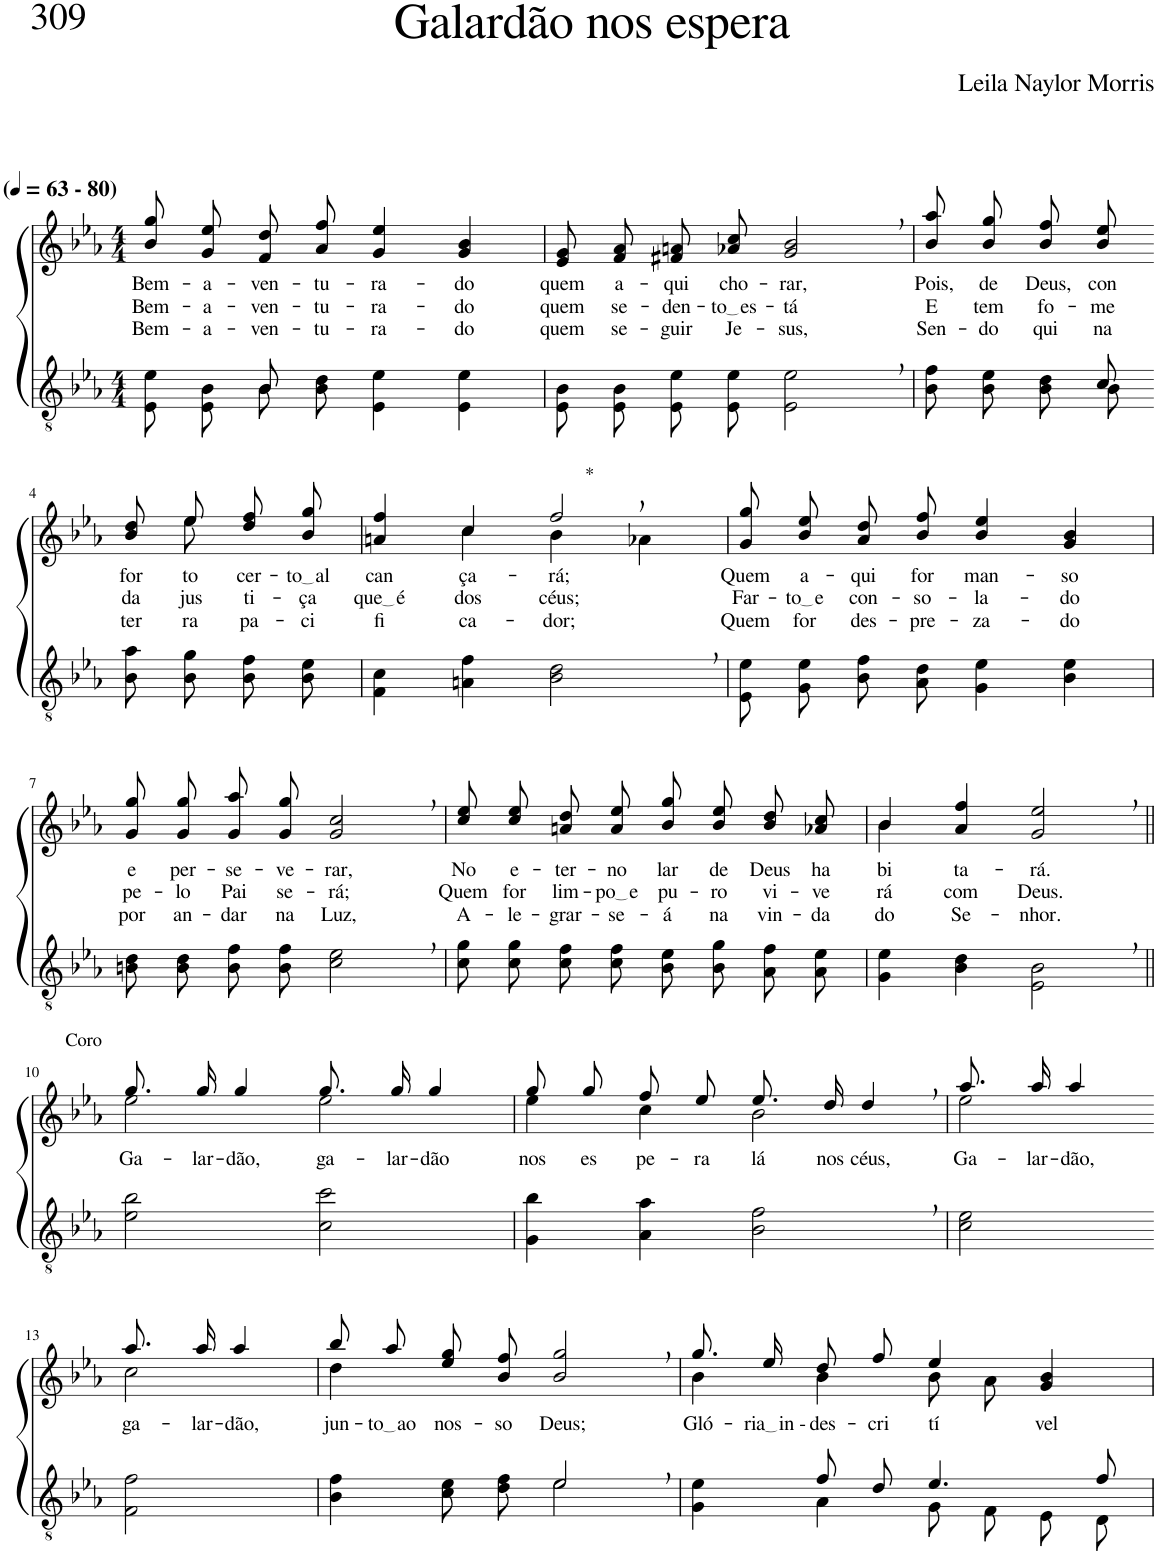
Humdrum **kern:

**kern	**kern	**text	**text	**text
*part2	*part1	*part1	*part1	*part1
*staff2	*staff1	*staff1	*staff1	*staff1
*I"Parte III e IV	*I"Parte I e II	*	*	*
*clefGv2	*clefG2	*	*	*
*Trd4c7	*Trd4c7	*	*	*
*k[b-e-a-]	*k[b-e-a-]	*	*	*
*M4/4	*M4/4	*	*	*
*MM63	*MM63	*	*	*
=1	=1	=1	=1	=1
*^	*	*	*	*
!	!	!LO:TX:a:B:t=(	!	!	!
!	!	!LO:TX:a:B:t=- 80)	!	!	!
!	!	!	!LO:LY:b	!LO:LY:b	!LO:LY:b
4ryy	8E-/ 8e-/L	8b-\ 8gg\L	Bem-	Bem-	Bem-
!	!	!	!LO:LY:b	!LO:LY:b	!LO:LY:b
.	8E-/ 8B-/J	8g\ 8ee-\J	-a-	-a-	-a-
!	!	!	!LO:LY:b	!LO:LY:b	!LO:LY:b
8B-/	8B-\L	8f\ 8dd\L	-ven-	-ven-	-ven-
!	!	!	!LO:LY:b	!LO:LY:b	!LO:LY:b
2ryy	8B-\ 8d\J	8a-\ 8ff\J	-tu-	-tu-	-tu-
!	!	!	!LO:LY:b	!LO:LY:b	!LO:LY:b
.	4E-\ 4e-\	4g/ 4ee-/	-ra-	-ra-	-ra-
!	!	!	!LO:LY:b	!LO:LY:b	!LO:LY:b
.	4E-\ 4e-\	4g/ 4b-/	-do	-do	-do
8ryy	.	.	.	.	.
*v	*v	*	*	*	*
=2	=2	=2	=2	=2
!	!	!LO:LY:b	!LO:LY:b	!LO:LY:b
8E-/ 8B-/L	8e-/ 8g/L	quem	quem	quem
!	!	!LO:LY:b	!LO:LY:b	!LO:LY:b
8E-/ 8B-/J	8f/ 8a-/J	a-	se-	se-
!	!	!LO:LY:b	!LO:LY:b	!LO:LY:b
8E-/ 8e-/L	8f#X/ 8an/L	-qui	-den-	-guir
!	!	!LO:LY:b	!LO:LY:b	!LO:LY:b
8E-/ 8e-/J	8a-X/ 8cc/J	cho-	to es	Je-
!	!	!LO:LY:b	!LO:LY:b	!LO:LY:b
2E-\, 2e-\,	2g/, 2b-/,	-rar,	-tá	-sus,
=3	=3	=3	=3	=3
*^	*	*	*	*
!	!	!	!LO:LY:b	!LO:LY:b	!LO:LY:b
8B-\ 8f\L	4.ryy	8b-\ 8aa-\L	Pois,	E	Sen-
!	!	!	!LO:LY:b	!LO:LY:b	!LO:LY:b
8B-\ 8e-\J	.	8b-\ 8gg\J	de	tem	-do
!	!	!	!LO:LY:b	!LO:LY:b	!LO:LY:b
8B-\ 8d\L	.	8b-\ 8ff\L	Deus,	fo-	qui
!	!	!	!LO:LY:b	!LO:LY:b	!LO:LY:b
8B-\J	8c/	8b-\ 8ee-\J	con-	-me	na
!!LO:LB:g=z
=4-	=4-	=4-	=4-	=4-	=4-
*	*	*^	*	*	*
!	!	!	!	!LO:LY:b	!LO:LY:b	!LO:LY:b
*v	*v	*	*	*	*	*
8B-\ 8a-\L	8ryy	8b-\ 8dd\L	-for-	da	ter-
!	!	!	!LO:LY:b	!LO:LY:b	!LO:LY:b
8B-\ 8g\J	8ee-\	8ee-\J	-to	jus-	-ra
!	!	!	!LO:LY:b	!LO:LY:b	!LO:LY:b
8B-\ 8f\L	4ryy	8dd\ 8ff\L	cer-	-ti-	pa-
!	!	!	!LO:LY:b	!LO:LY:b	!LO:LY:b
8B-\ 8e-\J	.	8b-\ 8gg\J	to al	-ça	-ci-
=5	=5	=5	=5	=5	=5
!	!	!	!LO:LY:b	!LO:LY:b	!LO:LY:b
4F\ 4c\	4an/ 4ff/	4ryy	-can-	que é	-fi-
!	!	!	!LO:LY:b	!LO:LY:b	!LO:LY:b
4An\ 4f\	4cc/	4cc\	-ça-	dos	-ca-
!	!LO:TX:a:t=*	!	!	!	!
!	!	!	!LO:LY:b	!LO:LY:b	!LO:LY:b
2B-\, 2d\,	2ff,/	4b-\	-rá;	céus;	-dor;
.	.	4a-X\	.	.	.
=6	=6	=6	=6	=6	=6
!	!	!	!LO:LY:b	!LO:LY:b	!LO:LY:b
*	*v	*v	*	*	*
8E-/ 8e-/L	8g\ 8gg\L	Quem	Far-	Quem
!	!	!LO:LY:b	!LO:LY:b	!LO:LY:b
8G/ 8e-/J	8b-\ 8ee-\J	a-	to e	for
!	!	!LO:LY:b	!LO:LY:b	!LO:LY:b
8B-\ 8f\L	8a-\ 8dd\L	-qui	con-	des-
!	!	!LO:LY:b	!LO:LY:b	!LO:LY:b
8A-\ 8d\J	8b-\ 8ff\J	for	-so-	-pre-
!	!	!LO:LY:b	!LO:LY:b	!LO:LY:b
4G\ 4e-\	4b-/ 4ee-/	man-	-la-	-za-
!	!	!LO:LY:b	!LO:LY:b	!LO:LY:b
4B-\ 4e-\	4g/ 4b-/	-so	-do	-do
!!LO:LB:g=z
=7	=7	=7	=7	=7
!	!	!LO:LY:b	!LO:LY:b	!LO:LY:b
8Bn\ 8d\L	8g\ 8gg\L	e	pe-	por
!	!	!LO:LY:b	!LO:LY:b	!LO:LY:b
8B\ 8d\J	8g\ 8gg\J	per-	-lo	an-
!	!	!LO:LY:b	!LO:LY:b	!LO:LY:b
8B\ 8f\L	8g\ 8aa-\L	-se-	Pai	-dar
!	!	!LO:LY:b	!LO:LY:b	!LO:LY:b
8B\ 8f\J	8g\ 8gg\J	-ve-	se-	na
!	!	!LO:LY:b	!LO:LY:b	!LO:LY:b
2c\, 2e-\,	2g/, 2cc/,	-rar,	-rá;	Luz,
=8	=8	=8	=8	=8
!	!	!LO:LY:b	!LO:LY:b	!LO:LY:b
8c\ 8g\L	8cc\ 8ee-\L	No	Quem	A-
!	!	!LO:LY:b	!LO:LY:b	!LO:LY:b
8c\ 8g\J	8cc\ 8ee-\J	e-	for	-le-
!	!	!LO:LY:b	!LO:LY:b	!LO:LY:b
8c\ 8f\L	8an\ 8dd\L	-ter-	lim-	-grar-
!	!	!LO:LY:b	!LO:LY:b	!LO:LY:b
8c\ 8f\J	8a\ 8ee-\J	-no	po e	-se-
!	!	!LO:LY:b	!LO:LY:b	!LO:LY:b
8B-\ 8e-\L	8b-\ 8gg\L	lar	pu-	-á
!	!	!LO:LY:b	!LO:LY:b	!LO:LY:b
8B-\ 8g\J	8b-\ 8ee-\J	de	-ro	na
!	!	!LO:LY:b	!LO:LY:b	!LO:LY:b
8A-\ 8f\L	8b-\ 8dd\L	Deus	vi-	vin-
!	!	!LO:LY:b	!LO:LY:b	!LO:LY:b
8A-\ 8e-\J	8a-X\ 8cc\J	ha-	-ve-	-da
=9	=9	=9	=9	=9
*	*^	*	*	*
!	!	!	!LO:LY:b	!LO:LY:b	!LO:LY:b
4G\ 4e-\	4b-/	4b-\	-bi-	-rá	do
!	!	!	!LO:LY:b	!LO:LY:b	!LO:LY:b
4B-\ 4d\	4a-/ 4ff/	2.ryy	-ta-	com	Se-
!	!	!	!LO:LY:b	!LO:LY:b	!LO:LY:b
2E-\, 2B-\,	2g/, 2ee-/,	.	-rá.	Deus.	-nhor.
!!LO:LB:g=z	!!
=10||	=10||	=10||	=10||	=10||	=10||
!	!LO:TX:a:t=Coro	!	!	!	!
!	!	!	!LO:LY:b	!	!
2e-\ 2b-\	8.gg/L	2ee-\	Ga-	.	.
!	!	!	!LO:LY:b	!	!
.	16gg/Jk	.	-lar-	.	.
!	!	!	!LO:LY:b	!	!
.	4gg/	.	-dão,	.	.
!	!	!	!LO:LY:b	!	!
2c\ 2cc\	8.gg/L	2ee-\	ga-	.	.
!	!	!	!LO:LY:b	!	!
.	16gg/Jk	.	-lar-	.	.
!	!	!	!LO:LY:b	!	!
.	4gg/	.	-dão	.	.
=11	=11	=11	=11	=11	=11
!	!	!	!LO:LY:b	!	!
4G\ 4b-\	8gg/L	4ee-\	nos	.	.
!	!	!	!LO:LY:b	!	!
.	8gg/J	.	es-	.	.
!	!	!	!LO:LY:b	!	!
4A-\ 4a-\	8ff/L	4cc\	-pe-	.	.
!	!	!	!LO:LY:b	!	!
.	8ee-/J	.	-ra	.	.
!	!	!	!LO:LY:b	!	!
2B-\, 2f\,	8.ee-/L	2b-\	lá	.	.
!	!	!	!LO:LY:b	!	!
.	16dd/Jk	.	nos	.	.
!	!	!	!LO:LY:b	!	!
.	4dd,/	.	céus,	.	.
=12	=12	=12	=12	=12	=12
!	!	!	!LO:LY:b	!	!
2c\ 2e-\	8.aa-/L	2ee-\	Ga-	.	.
!	!	!	!LO:LY:b	!	!
.	16aa-/Jk	.	-lar-	.	.
!	!	!	!LO:LY:b	!	!
.	4aa-/	.	-dão,	.	.
!!LO:LB:g=z	!!
=13-	=13-	=13-	=13-	=13-	=13-
!	!	!	!LO:LY:b	!	!
2F\ 2f\	8.aa-/L	2cc\	ga-	.	.
!	!	!	!LO:LY:b	!	!
.	16aa-/Jk	.	-lar-	.	.
!	!	!	!LO:LY:b	!	!
.	4aa-/	.	-dão,	.	.
=14	=14	=14	=14	=14	=14
*^	*	*	*	*	*
!	!	!	!	!LO:LY:b	!	!
2ryy	4B-\ 4f\	8bb-/L	4dd\	jun-	.	.
!	!	!	!	!LO:LY:b	!	!
.	.	8aa-/J	.	to ao	.	.
!	!	!	!	!LO:LY:b	!	!
.	8c\ 8e-\L	8ee-\ 8gg\L	2.ryy	nos-	.	.
!	!	!	!	!LO:LY:b	!	!
.	8d\ 8f\J	8b-\ 8ff\J	.	-so	.	.
!	!	!	!	!LO:LY:b	!	!
2e-,/	2e-\	2b-/, 2gg/,	.	Deus;	.	.
=15	=15	=15	=15	=15	=15	=15
!	!	!	!	!LO:LY:b	!	!
4ryy	4G\ 4e-\	8.gg/L	4b-\	Gló-	.	.
!	!	!	!	!LO:LY:b	!	!
.	.	16ee-/Jk	.	ria in -	.	.
!	!	!	!	!LO:LY:b	!	!
8f/L	4A-\	8dd/L	4b-\	-des-	.	.
!	!	!	!	!LO:LY:b	!	!
8d/J	.	8ff/J	.	-cri-	.	.
!	!	!	!	!LO:LY:b	!	!
4.e-/	8G\L	4ee-/	8b-\L	-tí-	.	.
.	8F\J	.	8a-\J	.	.	.
!	!	!	!	!LO:LY:b	!	!
.	8E-\L	4g/ 4b-/	4ryy	-vel	.	.
8f/	8D\J	.	.	.	.	.
*v	*v	*	*	*	*	*
*	*v	*v	*	*	*
=	=	=	=	=
*-	*-	*-	*-	*-
